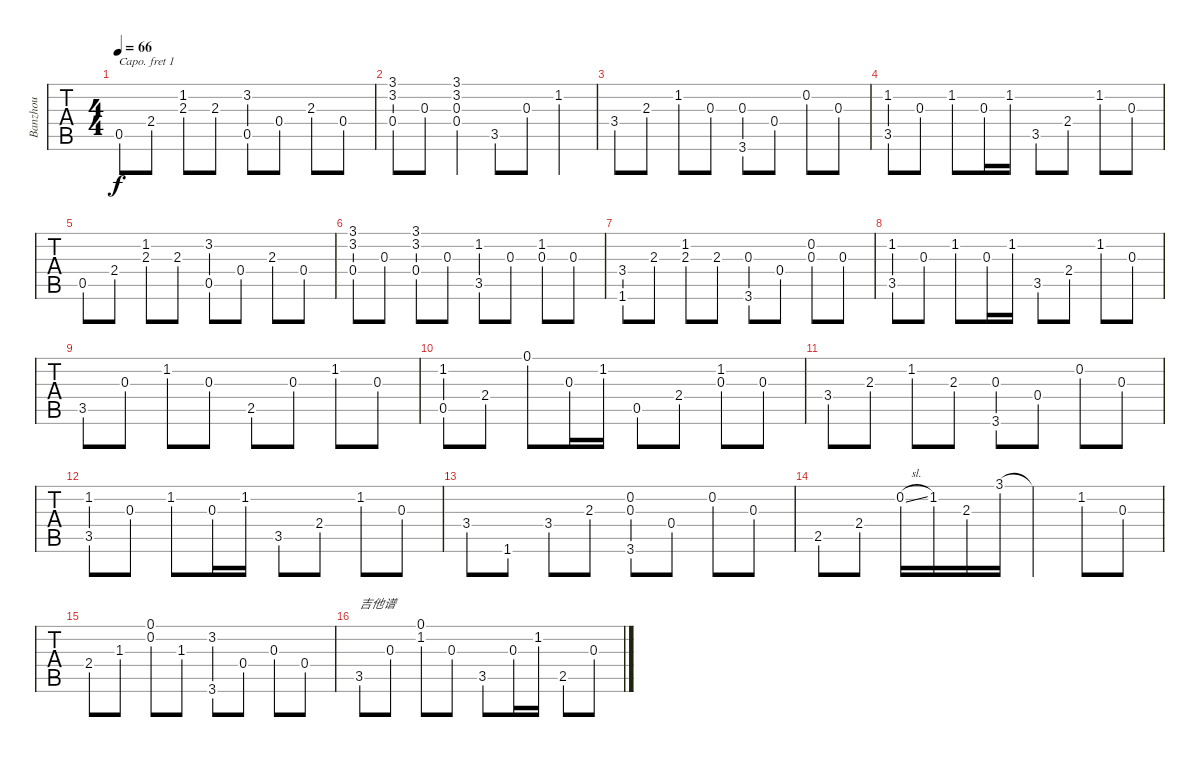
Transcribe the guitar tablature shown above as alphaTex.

\track ("Banzhou" "Banzhou") {instrument acousticguitarsteel}
\staff {tabs}
\capo 1
\tuning (E4 B3 G3 D3 A2 E2) {hide}
\ts (4 4)
\tempo 66
\clef g2
\ks c
0.5.8{dy f} 2.4.8 (1.2 2.3).8 2.3.8 (3.2 0.5).8 0.4.8 2.3.8 0.4.8 |
(3.1 3.2 0.4).8 0.3.8 (3.1 3.2 0.3 0.4).4 3.5.8 0.3.8 1.2.4 |
3.4.8 2.3.8 1.2.8 0.3.8 (0.3 3.6).8 0.4.8 0.2.8 0.3.8 |
(1.2 3.5).8 0.3.8 1.2.8 0.3.16 1.2.16 3.5.8 2.4.8 1.2.8 0.3.8 |
0.5.8 2.4.8 (1.2 2.3).8 2.3.8 (3.2 0.5).8 0.4.8 2.3.8 0.4.8 |
(3.1 3.2 0.4).8 0.3.8 (3.1 3.2 0.4).8 0.3.8 (1.2 3.5).8 0.3.8 (1.2 0.3).8 0.3.8 |
(3.4 1.6).8 2.3.8 (1.2 2.3).8 2.3.8 (0.3 3.6).8 0.4.8 (0.2 0.3).8 0.3.8 |
(1.2 3.5).8 0.3.8 1.2.8 0.3.16 1.2.16 3.5.8 2.4.8 1.2.8 0.3.8 |
3.5.8 0.3.8 1.2.8 0.3.8 2.5.8 0.3.8 1.2.8 0.3.8 |
(1.2 0.5).8 2.4.8 0.1.8 0.3.16 1.2.16 0.5.8 2.4.8 (1.2 0.3).8 0.3.8 |
3.4.8 2.3.8 1.2.8 2.3.8 (0.3 3.6).8 0.4.8 0.2.8 0.3.8 |
(1.2 3.5).8 0.3.8 1.2.8 0.3.16 1.2.16 3.5.8 2.4.8 1.2.8 0.3.8 |
3.4.8 1.6.8 3.4.8 2.3.8 (0.2 0.3 3.6).8 0.4.8 0.2.8 0.3.8 |
2.5.8 2.4.8 0.2{sl}.16 1.2.16 2.3.16 3.1.16 3.1{t}.4 1.2.8 0.3.8 |
2.4.8 1.3.8 (0.1 0.2).8 1.3.8 (3.2 3.6).8 0.4.8 0.3.8 0.4.8 |
3.5.8{txt "吉他谱"} 0.3.8 (0.1 1.2).8 0.3.8 3.5.8 0.3.16 1.2.16 2.5.8 0.3.8
